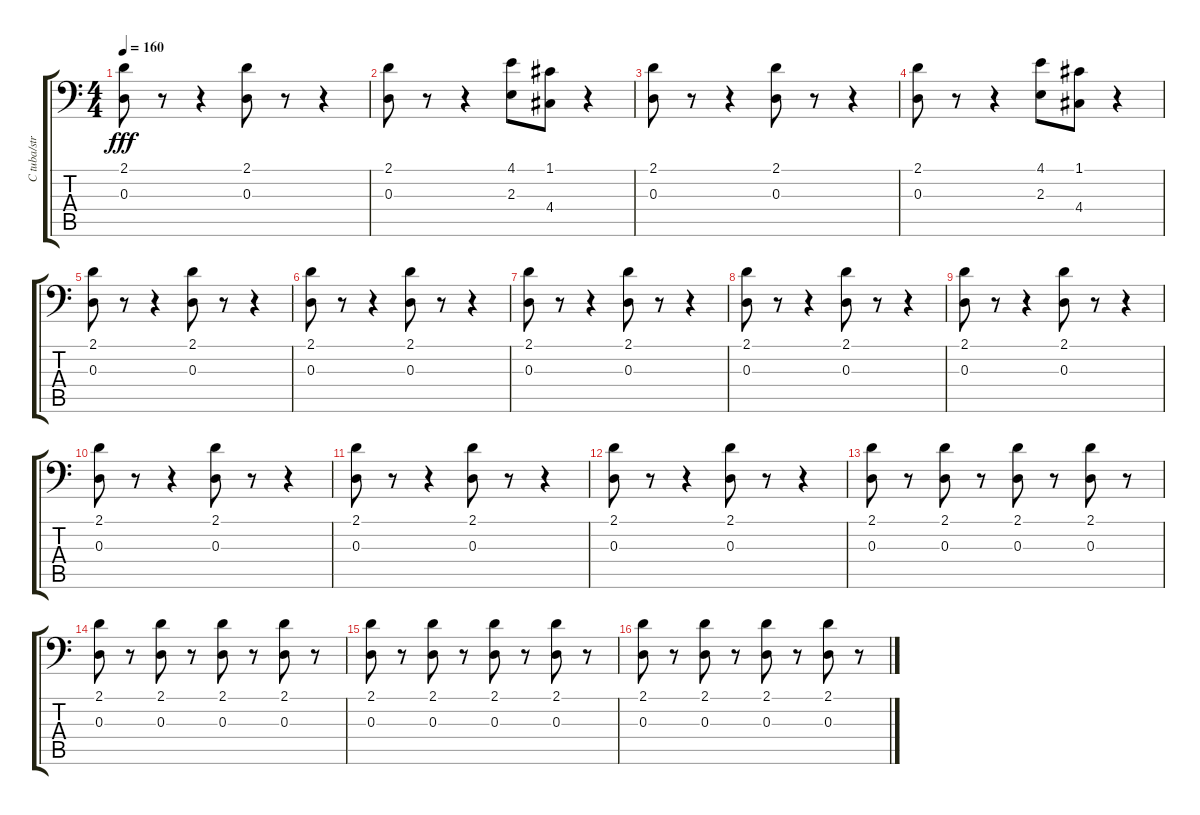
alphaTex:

\track ("C tuba/string bass" "C tuba/str") {instrument electricbassfinger}
\staff {score tabs}
\tuning (C3 G2 D2 A1 E1 B0) {hide}
\ts (4 4)
\tempo 160
\clef f4
\ks c
(2.1 0.3).8{dy fff} r.8 r.4 (2.1 0.3).8 r.8 r.4 |
(2.1 0.3).8 r.8 r.4 (4.1 2.3).8 (1.1 4.4).8 r.4 |
(2.1 0.3).8 r.8 r.4 (2.1 0.3).8 r.8 r.4 |
(2.1 0.3).8 r.8 r.4 (4.1 2.3).8 (1.1 4.4).8 r.4 |
(2.1 0.3).8 r.8 r.4 (2.1 0.3).8 r.8 r.4 |
(2.1 0.3).8 r.8 r.4 (2.1 0.3).8 r.8 r.4 |
(2.1 0.3).8 r.8 r.4 (2.1 0.3).8 r.8 r.4 |
(2.1 0.3).8 r.8 r.4 (2.1 0.3).8 r.8 r.4 |
(2.1 0.3).8 r.8 r.4 (2.1 0.3).8 r.8 r.4 |
(2.1 0.3).8 r.8 r.4 (2.1 0.3).8 r.8 r.4 |
(2.1 0.3).8 r.8 r.4 (2.1 0.3).8 r.8 r.4 |
(2.1 0.3).8 r.8 r.4 (2.1 0.3).8 r.8 r.4 |
(2.1 0.3).8 r.8 (2.1 0.3).8 r.8 (2.1 0.3).8 r.8 (2.1 0.3).8 r.8 |
(2.1 0.3).8 r.8 (2.1 0.3).8 r.8 (2.1 0.3).8 r.8 (2.1 0.3).8 r.8 |
(2.1 0.3).8 r.8 (2.1 0.3).8 r.8 (2.1 0.3).8 r.8 (2.1 0.3).8 r.8 |
(2.1 0.3).8 r.8 (2.1 0.3).8 r.8 (2.1 0.3).8 r.8 (2.1 0.3).8 r.8
